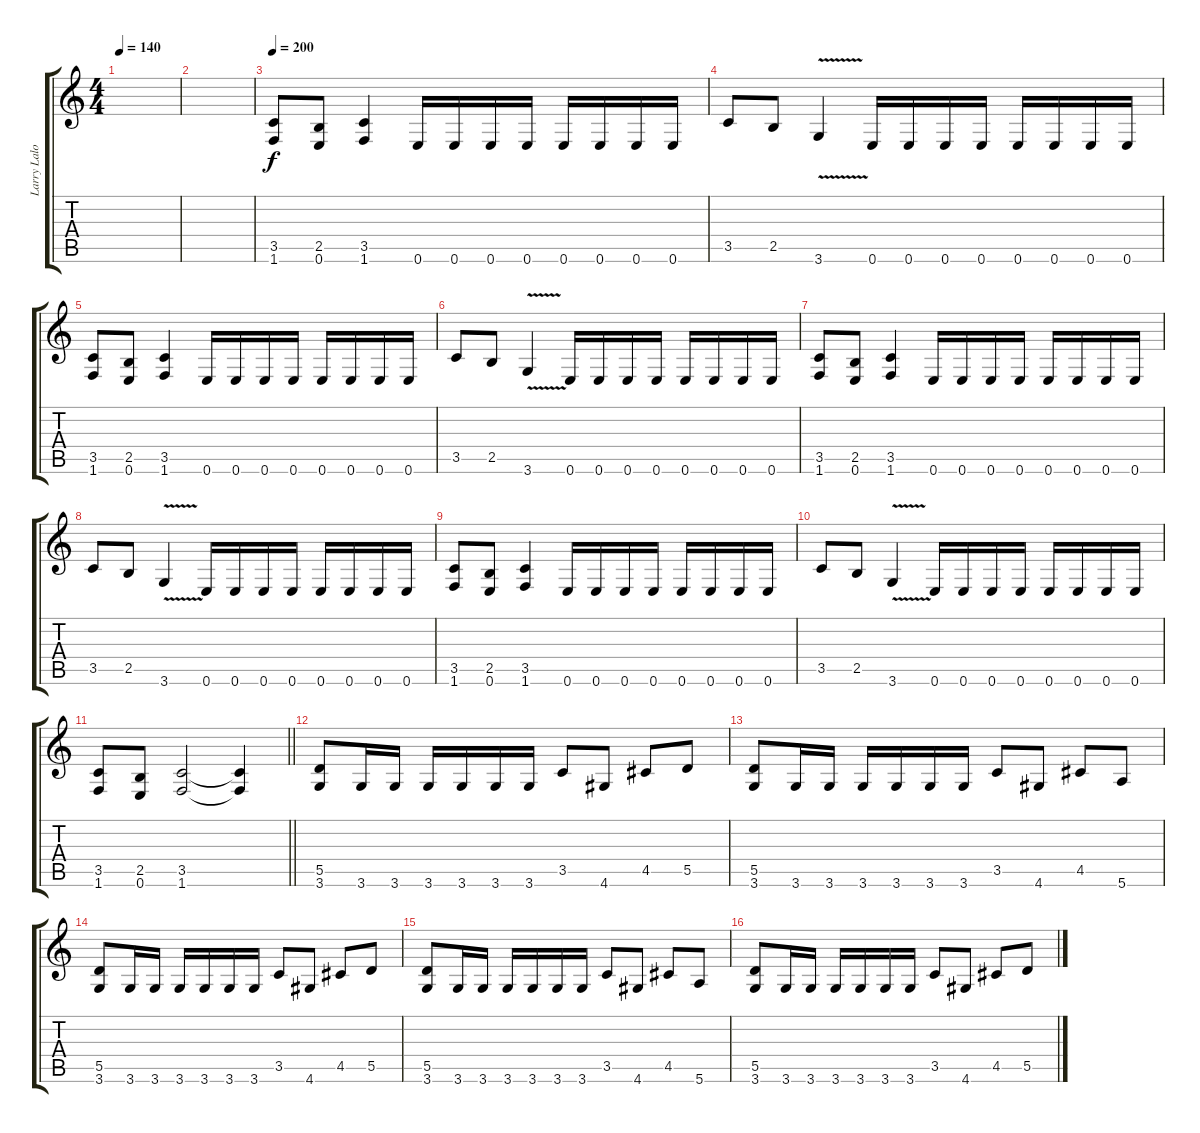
\track ("Larry Lalonde" "Larry Lalo") {instrument distortionguitar}
\staff {score tabs}
\tuning (E4 B3 G3 D3 A2 E2) {hide}
\ts (4 4)
\tempo 140
\clef g2
\ks c
|
|
\tempo 200
(3.5 1.6).8 (2.5 0.6).8 (3.5 1.6).4 0.6.16 0.6.16 0.6.16 0.6.16 0.6.16 0.6.16 0.6.16 0.6.16 |
3.5.8 2.5.8 3.6{v}.4 0.6.16 0.6.16 0.6.16 0.6.16 0.6.16 0.6.16 0.6.16 0.6.16 |
(3.5 1.6).8 (2.5 0.6).8 (3.5 1.6).4 0.6.16 0.6.16 0.6.16 0.6.16 0.6.16 0.6.16 0.6.16 0.6.16 |
3.5.8 2.5.8 3.6{v}.4 0.6.16 0.6.16 0.6.16 0.6.16 0.6.16 0.6.16 0.6.16 0.6.16 |
(3.5 1.6).8 (2.5 0.6).8 (3.5 1.6).4 0.6.16 0.6.16 0.6.16 0.6.16 0.6.16 0.6.16 0.6.16 0.6.16 |
3.5.8 2.5.8 3.6{v}.4 0.6.16 0.6.16 0.6.16 0.6.16 0.6.16 0.6.16 0.6.16 0.6.16 |
(3.5 1.6).8 (2.5 0.6).8 (3.5 1.6).4 0.6.16 0.6.16 0.6.16 0.6.16 0.6.16 0.6.16 0.6.16 0.6.16 |
3.5.8 2.5.8 3.6{v}.4 0.6.16 0.6.16 0.6.16 0.6.16 0.6.16 0.6.16 0.6.16 0.6.16 |
\barLineRight lightlight
(3.5 1.6).8 (2.5 0.6).8 (3.5 1.6).2 (3.5{t} 1.6{t}).4 |
(5.5 3.6).8 3.6.16 3.6.16 3.6.16 3.6.16 3.6.16 3.6.16 3.5.8 4.6.8 4.5.8 5.5.8 |
(5.5 3.6).8 3.6.16 3.6.16 3.6.16 3.6.16 3.6.16 3.6.16 3.5.8 4.6.8 4.5.8 5.6.8 |
(5.5 3.6).8 3.6.16 3.6.16 3.6.16 3.6.16 3.6.16 3.6.16 3.5.8 4.6.8 4.5.8 5.5.8 |
(5.5 3.6).8 3.6.16 3.6.16 3.6.16 3.6.16 3.6.16 3.6.16 3.5.8 4.6.8 4.5.8 5.6.8 |
(5.5 3.6).8 3.6.16 3.6.16 3.6.16 3.6.16 3.6.16 3.6.16 3.5.8 4.6.8 4.5.8 5.5.8
